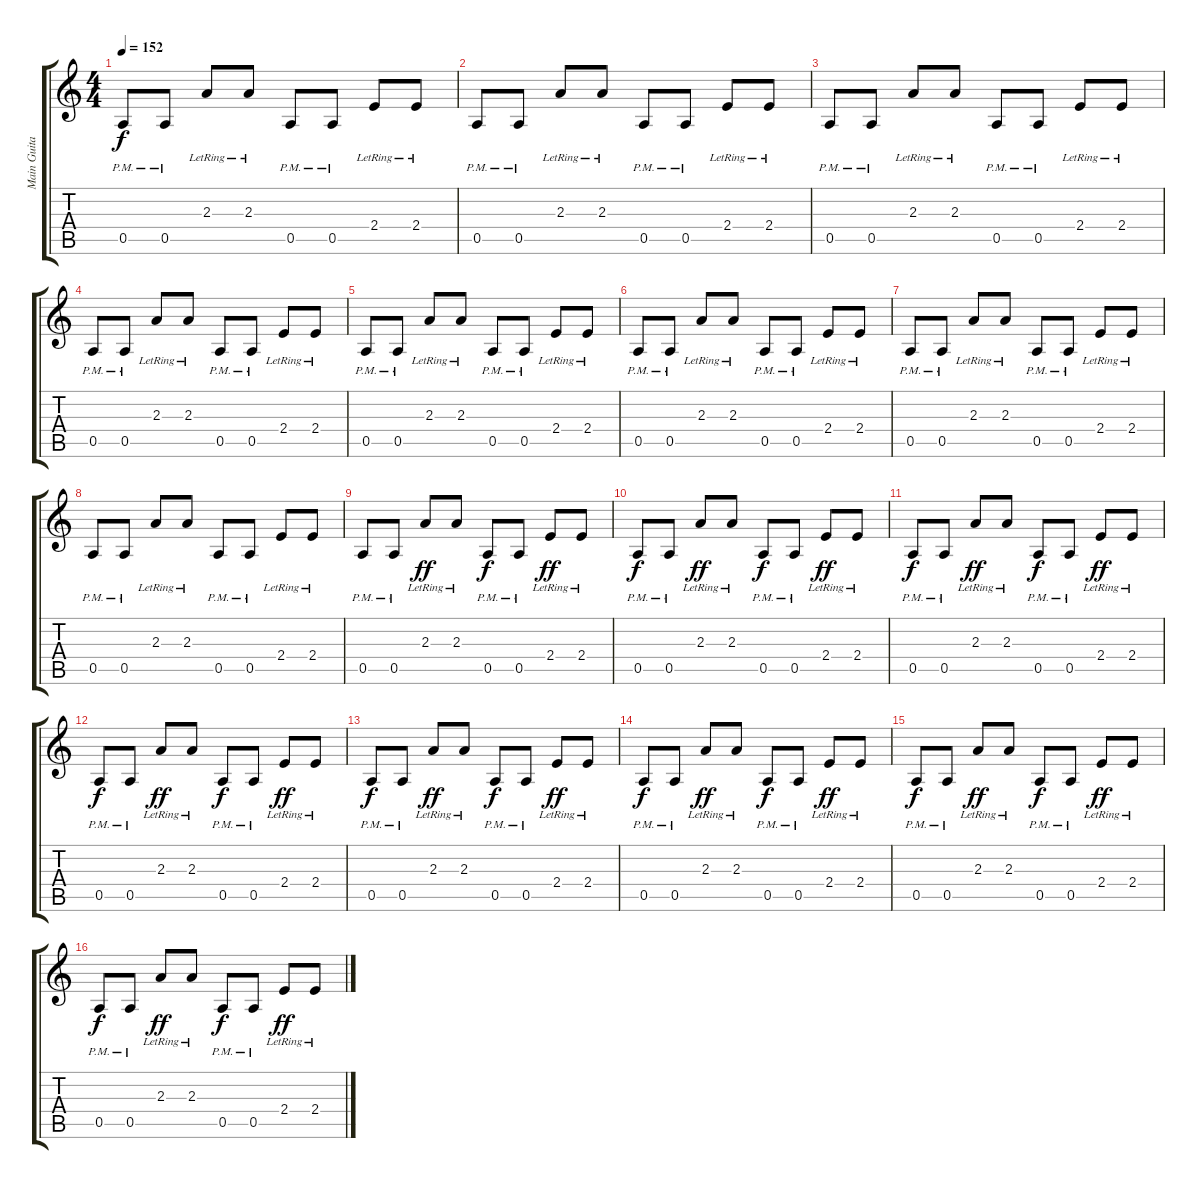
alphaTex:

\track ("Main Guitar" "Main Guita") {instrument distortionguitar}
\staff {score tabs}
\tuning (E4 B3 G3 D3 A2 E2) {hide}
\ts (4 4)
\tempo 152
\clef g2
\ks c
0.5{pm}.8{dy f instrument distortionguitar} 0.5{pm}.8 2.3{lr}.8 2.3{lr}.8 0.5{pm}.8 0.5{pm}.8 2.4{lr}.8 2.4{lr}.8 |
0.5{pm}.8 0.5{pm}.8 2.3{lr}.8 2.3{lr}.8 0.5{pm}.8 0.5{pm}.8 2.4{lr}.8 2.4{lr}.8 |
0.5{pm}.8 0.5{pm}.8 2.3{lr}.8 2.3{lr}.8 0.5{pm}.8 0.5{pm}.8 2.4{lr}.8 2.4{lr}.8 |
0.5{pm}.8 0.5{pm}.8 2.3{lr}.8 2.3{lr}.8 0.5{pm}.8 0.5{pm}.8 2.4{lr}.8 2.4{lr}.8 |
0.5{pm}.8 0.5{pm}.8 2.3{lr}.8 2.3{lr}.8 0.5{pm}.8 0.5{pm}.8 2.4{lr}.8 2.4{lr}.8 |
0.5{pm}.8 0.5{pm}.8 2.3{lr}.8 2.3{lr}.8 0.5{pm}.8 0.5{pm}.8 2.4{lr}.8 2.4{lr}.8 |
0.5{pm}.8 0.5{pm}.8 2.3{lr}.8 2.3{lr}.8 0.5{pm}.8 0.5{pm}.8 2.4{lr}.8 2.4{lr}.8 |
0.5{pm}.8 0.5{pm}.8 2.3{lr}.8 2.3{lr}.8 0.5{pm}.8 0.5{pm}.8 2.4{lr}.8 2.4{lr}.8 |
0.5{pm}.8 0.5{pm}.8 2.3{lr}.8{dy ff} 2.3{lr}.8 0.5{pm}.8{dy f} 0.5{pm}.8 2.4{lr}.8{dy ff} 2.4{lr}.8 |
0.5{pm}.8{dy f} 0.5{pm}.8 2.3{lr}.8{dy ff} 2.3{lr}.8 0.5{pm}.8{dy f} 0.5{pm}.8 2.4{lr}.8{dy ff} 2.4{lr}.8 |
0.5{pm}.8{dy f} 0.5{pm}.8 2.3{lr}.8{dy ff} 2.3{lr}.8 0.5{pm}.8{dy f} 0.5{pm}.8 2.4{lr}.8{dy ff} 2.4{lr}.8 |
0.5{pm}.8{dy f} 0.5{pm}.8 2.3{lr}.8{dy ff} 2.3{lr}.8 0.5{pm}.8{dy f} 0.5{pm}.8 2.4{lr}.8{dy ff} 2.4{lr}.8 |
0.5{pm}.8{dy f} 0.5{pm}.8 2.3{lr}.8{dy ff} 2.3{lr}.8 0.5{pm}.8{dy f} 0.5{pm}.8 2.4{lr}.8{dy ff} 2.4{lr}.8 |
0.5{pm}.8{dy f} 0.5{pm}.8 2.3{lr}.8{dy ff} 2.3{lr}.8 0.5{pm}.8{dy f} 0.5{pm}.8 2.4{lr}.8{dy ff} 2.4{lr}.8 |
0.5{pm}.8{dy f} 0.5{pm}.8 2.3{lr}.8{dy ff} 2.3{lr}.8 0.5{pm}.8{dy f} 0.5{pm}.8 2.4{lr}.8{dy ff} 2.4{lr}.8 |
0.5{pm}.8{dy f} 0.5{pm}.8 2.3{lr}.8{dy ff} 2.3{lr}.8 0.5{pm}.8{dy f} 0.5{pm}.8 2.4{lr}.8{dy ff} 2.4{lr}.8
